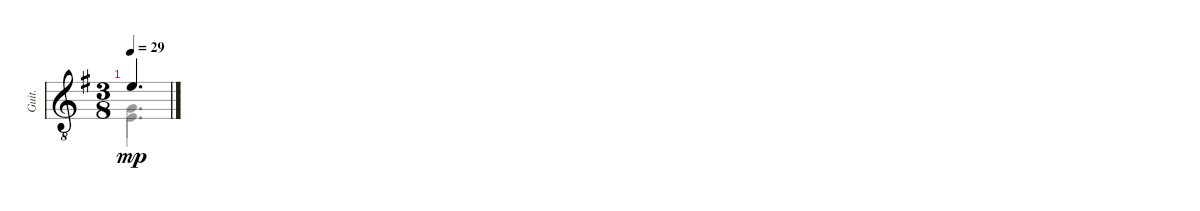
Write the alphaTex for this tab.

\defaultSystemsLayout 4
\bracketExtendMode nobrackets
\track ("Guitar" "Guit.") {instrument acousticguitarnylon}
\staff {score}
\tuning (E4 B3 G3 D3 A2 E2)
\displaytranspose 0
\voice
\ts (3 8)
\tempo 29
\clef g2
\ottava 8vb
\scale
0.307528
\ks eminor
5.2{acc forcenatural}.4{d dy mp beam Up}
\voice
\clef g2
\ottava 8vb
\simile none
\scale
0.307528
\ks eminor
5.4{acc forcenatural}.4{d dy mp beam Down}
\voice
\clef g2
\ottava 8vb
\simile none
\scale
0.307528
\ks eminor
7.5{acc forcenatural}.4{d dy mp beam Down}
